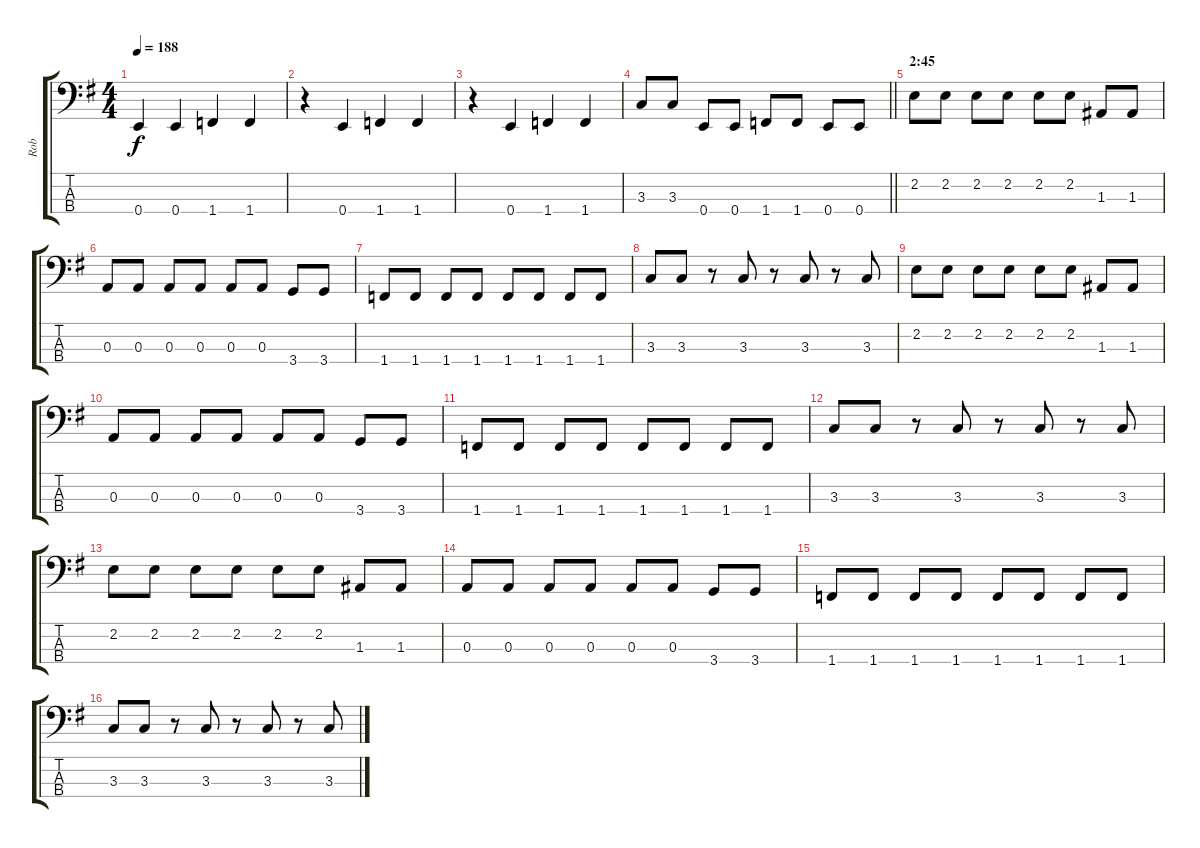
\track ("Rob" "Rob") {instrument electricbassfinger}
\staff {score tabs}
\tuning (G2 D2 A1 E1) {hide}
\ts (4 4)
\tempo 188
\clef f4
\ks eminor
0.4.4{dy f} 0.4.4 1.4.4 1.4.4 |
r.4 0.4.4 1.4.4 1.4.4 |
r.4 0.4.4 1.4.4 1.4.4 |
\barLineRight lightlight
3.3.8 3.3.8 0.4.8 0.4.8 1.4.8 1.4.8 0.4.8 0.4.8 |
\section ("" "2:45")
2.2.8 2.2.8 2.2.8 2.2.8 2.2.8 2.2.8 1.3.8 1.3.8 |
0.3.8 0.3.8 0.3.8 0.3.8 0.3.8 0.3.8 3.4.8 3.4.8 |
1.4.8 1.4.8 1.4.8 1.4.8 1.4.8 1.4.8 1.4.8 1.4.8 |
3.3.8 3.3.8 r.8 3.3.8 r.8 3.3.8 r.8 3.3.8 |
2.2.8 2.2.8 2.2.8 2.2.8 2.2.8 2.2.8 1.3.8 1.3.8 |
0.3.8 0.3.8 0.3.8 0.3.8 0.3.8 0.3.8 3.4.8 3.4.8 |
1.4.8 1.4.8 1.4.8 1.4.8 1.4.8 1.4.8 1.4.8 1.4.8 |
3.3.8 3.3.8 r.8 3.3.8 r.8 3.3.8 r.8 3.3.8 |
2.2.8 2.2.8 2.2.8 2.2.8 2.2.8 2.2.8 1.3.8 1.3.8 |
0.3.8 0.3.8 0.3.8 0.3.8 0.3.8 0.3.8 3.4.8 3.4.8 |
1.4.8 1.4.8 1.4.8 1.4.8 1.4.8 1.4.8 1.4.8 1.4.8 |
3.3.8 3.3.8 r.8 3.3.8 r.8 3.3.8 r.8 3.3.8
